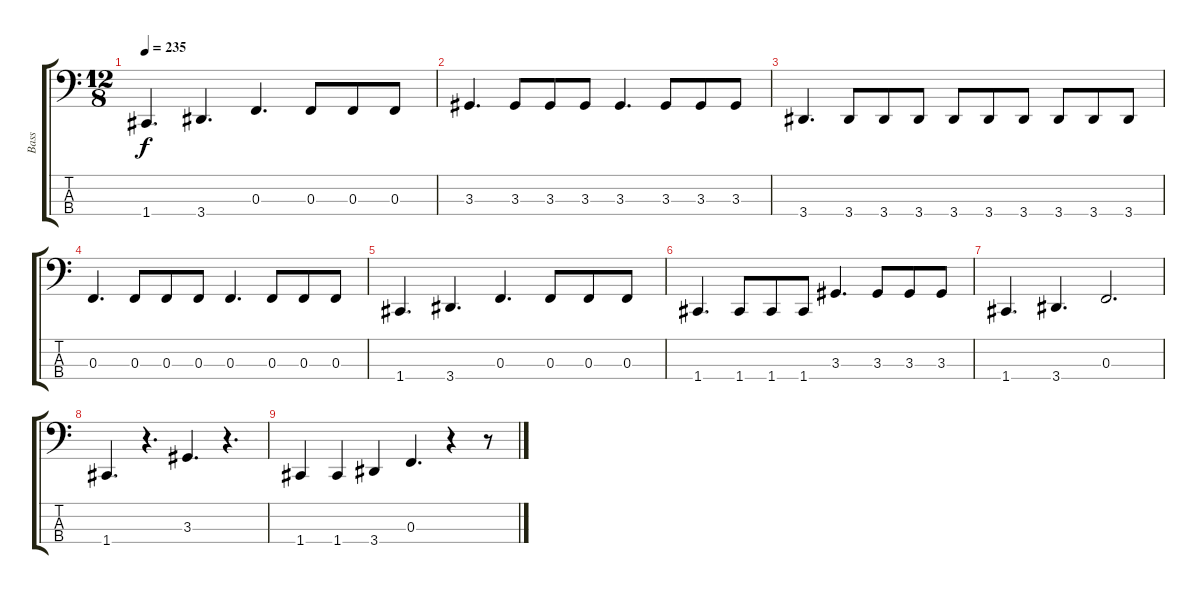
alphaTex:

\track ("Bass" "Bass") {instrument electricbassfinger}
\staff {score tabs}
\tuning (Eb2 Bb1 F1 C1) {hide}
\ts (12 8)
\tempo 235
\clef f4
\ks c
1.4.4{d dy f} 3.4.4{d} 0.3.4{d} 0.3.8 0.3.8 0.3.8 |
3.3.4{d} 3.3.8 3.3.8 3.3.8 3.3.4{d} 3.3.8 3.3.8 3.3.8 |
3.4.4{d} 3.4.8 3.4.8 3.4.8 3.4.8 3.4.8 3.4.8 3.4.8 3.4.8 3.4.8 |
0.3.4{d} 0.3.8 0.3.8 0.3.8 0.3.4{d} 0.3.8 0.3.8 0.3.8 |
1.4.4{d} 3.4.4{d} 0.3.4{d} 0.3.8 0.3.8 0.3.8 |
1.4.4{d} 1.4.8 1.4.8 1.4.8 3.3.4{d} 3.3.8 3.3.8 3.3.8 |
1.4.4{d} 3.4.4{d} 0.3.2{d} |
1.4.4{d} r.4{d} 3.3.4{d} r.4{d} |
1.4.4 1.4.4 3.4.4 0.3.4{d} r.4 r.8
